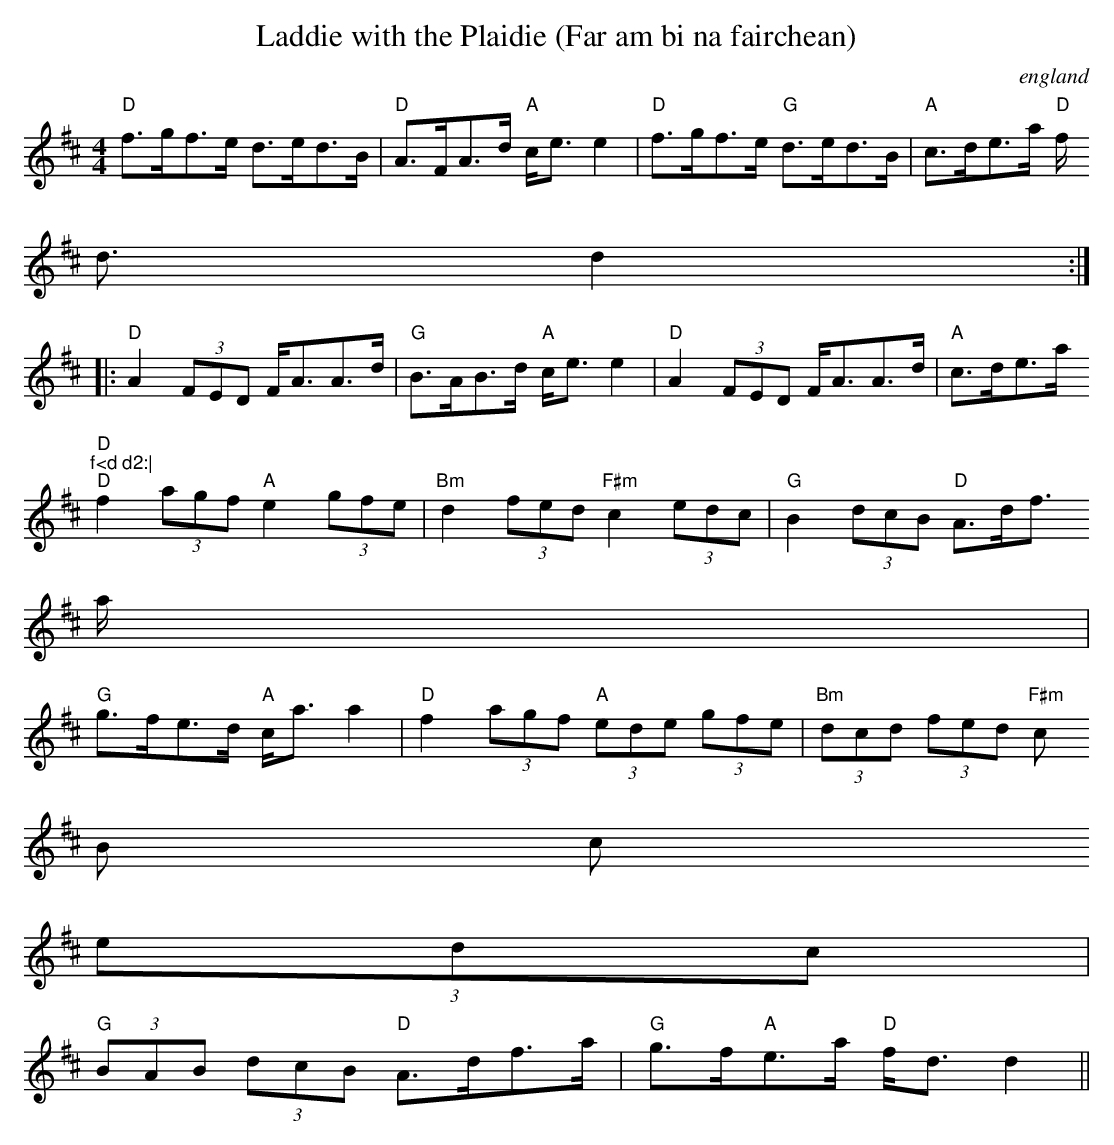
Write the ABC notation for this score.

X:1
T:Laddie with the Plaidie (Far am bi na fairchean)
O:england
M:4/4
L:1/8
K:D
"D"f>gf>e d>ed>B|"D"A>FA>d "A"c<e e2|"D"f>gf>e "G"d>ed>B|"A"c>de>a "D"f<
d d2:|
|:"D"A2 (3FED F<AA>d|"G"B>AB>d "A"c<e e2|"D"A2 (3FED F<AA>d|"A"c>de>a "D
"f<d d2:|
"D"f2 (3agf "A"e2 (3gfe|"Bm"d2 (3fed "F#m"c2 (3edc|"G"B2 (3dcB "D"A>df
>a|
"G"g>fe>d "A"c<a a2|"D"f2 (3agf "A"(3ede (3gfe|"Bm"(3dcd (3fed "F#m"(3c
B
c
(3edc|
"G"(3BAB (3dcB "D"A>df>a|"G"g>f"A"e>a "D"f<d d2||
